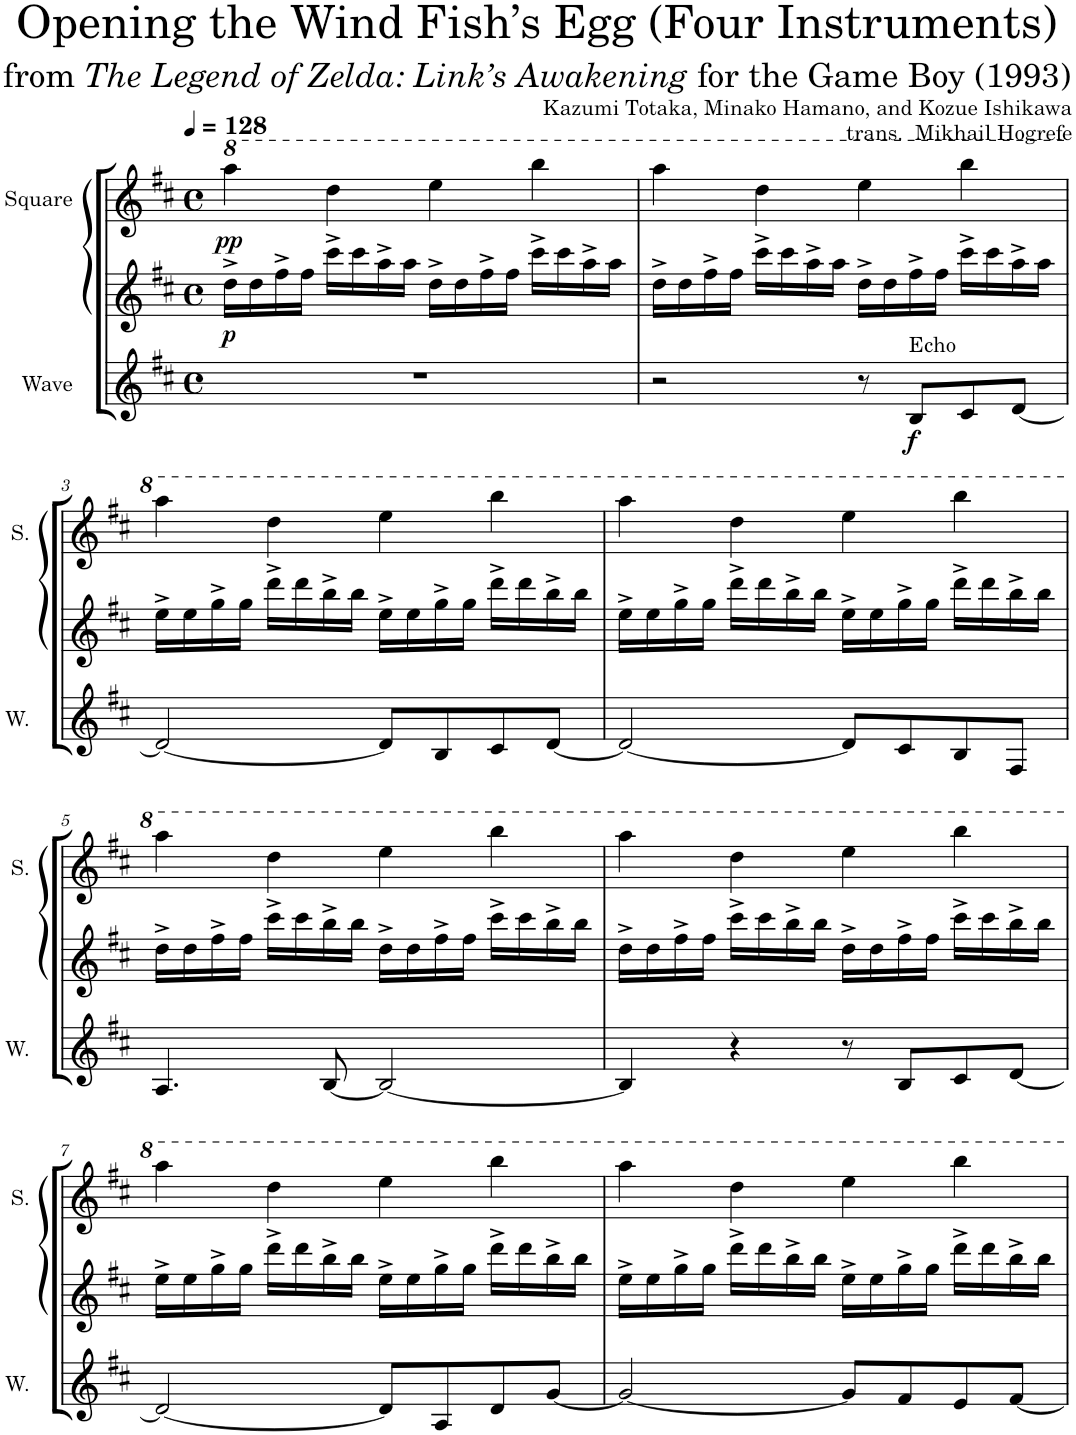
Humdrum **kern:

**kern	**dynam	**kern	**dynam	**kern	**dynam	**kern	**dynam
*part4	*part4	*part3	*part3	*part2	*part2	*part1	*part1
*staff4	*staff4	*staff3	*staff3	*staff2	*staff2	*staff1	*staff1
*I"Square Synthesizer	*	*I"Wave	*	*I"Square Synthesizer	*	*I"Square	*
*	*	*I'W.	*	*	*	*I'S.	*
*stria5	*	*	*	*	*	*	*
*clefG2	*	*clefG2	*	*clefG2	*	*clefG2	*
*k[f#c#]	*	*k[f#c#]	*	*k[f#c#]	*	*k[f#c#]	*
*M4/4	*	*M4/4	*	*M4/4	*	*M4/4	*
*met(c)	*	*met(c)	*	*met(c)	*	*met(c)	*
*MM128	*	*MM128	*	*MM128	*	*MM128	*
=1	=1	=1	=1	=1	=1	=1	=1
!	!	!	!	!	!LO:DY:b	!	!LO:DY:b
1r	.	1r	.	16dd^\LL	p	4aaa\	pp
.	.	.	.	16dd\	.	.	.
.	.	.	.	16ff#^\	.	.	.
.	.	.	.	16ff#\JJ	.	.	.
.	.	.	.	16ccc#^\LL	.	4ddd\	.
.	.	.	.	16ccc#\	.	.	.
.	.	.	.	16aa^\	.	.	.
.	.	.	.	16aa\JJ	.	.	.
.	.	.	.	16dd^\LL	.	4eee\	.
.	.	.	.	16dd\	.	.	.
.	.	.	.	16ff#^\	.	.	.
.	.	.	.	16ff#\JJ	.	.	.
.	.	.	.	16ccc#^\LL	.	4bbb\	.
.	.	.	.	16ccc#\	.	.	.
.	.	.	.	16aa^\	.	.	.
.	.	.	.	16aa\JJ	.	.	.
=2	=2	=2	=2	=2	=2	=2	=2
2r	.	2r	.	16dd^\LL	.	4aaa\	.
.	.	.	.	16dd\	.	.	.
.	.	.	.	16ff#^\	.	.	.
.	.	.	.	16ff#\JJ	.	.	.
.	.	.	.	16ccc#^\LL	.	4ddd\	.
.	.	.	.	16ccc#\	.	.	.
.	.	.	.	16aa^\	.	.	.
.	.	.	.	16aa\JJ	.	.	.
4r	.	8r	.	16dd^\LL	.	4eee\	.
.	.	.	.	16dd\	.	.	.
!	!	!LO:TX:a:t=Echo	!	!	!	!	!
!	!	!	!LO:DY:b	!	!	!	!
.	.	8B/L	f	16ff#^\	.	.	.
.	.	.	.	16ff#\JJ	.	.	.
!	!LO:DY:b	!	!	!	!	!	!
8B/L	p	8c#/	.	16ccc#^\LL	.	4bbb\	.
.	.	.	.	16ccc#\	.	.	.
8c#/J	.	[8d/J	.	16aa^\	.	.	.
.	.	.	.	16aa\JJ	.	.	.
!!LO:LB:g=z
=3	=3	=3	=3	=3	=3	=3	=3
[8d	.	2d/_	.	16ee^\LL	.	4aaa\	.
.	.	.	.	16ee\	.	.	.
2d_	.	.	.	16gg^\	.	.	.
.	.	.	.	16gg\JJ	.	.	.
.	.	.	.	16ddd^\LL	.	4ddd\	.
.	.	.	.	16ddd\	.	.	.
.	.	.	.	16bb^\	.	.	.
.	.	.	.	16bb\JJ	.	.	.
.	.	8d/L]	.	16ee^\LL	.	4eee\	.
.	.	.	.	16ee\	.	.	.
8d]	.	8B/	.	16gg^\	.	.	.
.	.	.	.	16gg\JJ	.	.	.
8B/L	.	8c#/	.	16ddd^\LL	.	4bbb\	.
.	.	.	.	16ddd\	.	.	.
8c#/J	.	[8d/J	.	16bb^\	.	.	.
.	.	.	.	16bb\JJ	.	.	.
=4	=4	=4	=4	=4	=4	=4	=4
[8d	.	2d/_	.	16ee^\LL	.	4aaa\	.
.	.	.	.	16ee\	.	.	.
2d_	.	.	.	16gg^\	.	.	.
.	.	.	.	16gg\JJ	.	.	.
.	.	.	.	16ddd^\LL	.	4ddd\	.
.	.	.	.	16ddd\	.	.	.
.	.	.	.	16bb^\	.	.	.
.	.	.	.	16bb\JJ	.	.	.
.	.	8d/L]	.	16ee^\LL	.	4eee\	.
.	.	.	.	16ee\	.	.	.
8d]	.	8c#/	.	16gg^\	.	.	.
.	.	.	.	16gg\JJ	.	.	.
8c#/L	.	8B/	.	16ddd^\LL	.	4bbb\	.
.	.	.	.	16ddd\	.	.	.
8B/J	.	8F#/J	.	16bb^\	.	.	.
.	.	.	.	16bb\JJ	.	.	.
!!LO:LB:g=z
=5	=5	=5	=5	=5	=5	=5	=5
8F#	.	4.A/	.	16dd^\LL	.	4aaa\	.
.	.	.	.	16dd\	.	.	.
4.A	.	.	.	16ff#^\	.	.	.
.	.	.	.	16ff#\JJ	.	.	.
.	.	.	.	16ccc#^\LL	.	4ddd\	.
.	.	.	.	16ccc#\	.	.	.
.	.	[8B/	.	16bb^\	.	.	.
.	.	.	.	16bb\JJ	.	.	.
[8B	.	2B/_	.	16dd^\LL	.	4eee\	.
.	.	.	.	16dd\	.	.	.
4.B]	.	.	.	16ff#^\	.	.	.
.	.	.	.	16ff#\JJ	.	.	.
.	.	.	.	16ccc#^\LL	.	4bbb\	.
.	.	.	.	16ccc#\	.	.	.
.	.	.	.	16bb^\	.	.	.
.	.	.	.	16bb\JJ	.	.	.
=6	=6	=6	=6	=6	=6	=6	=6
[8B	.	4B/]	.	16dd^\LL	.	4aaa\	.
.	.	.	.	16dd\	.	.	.
4B]	.	.	.	16ff#^\	.	.	.
.	.	.	.	16ff#\JJ	.	.	.
.	.	4r	.	16ccc#^\LL	.	4ddd\	.
.	.	.	.	16ccc#\	.	.	.
4r	.	.	.	16bb^\	.	.	.
.	.	.	.	16bb\JJ	.	.	.
.	.	8r	.	16dd^\LL	.	4eee\	.
.	.	.	.	16dd\	.	.	.
8r	.	8B/L	.	16ff#^\	.	.	.
.	.	.	.	16ff#\JJ	.	.	.
8B/L	.	8c#/	.	16ccc#^\LL	.	4bbb\	.
.	.	.	.	16ccc#\	.	.	.
8c#/J	.	[8d/J	.	16bb^\	.	.	.
.	.	.	.	16bb\JJ	.	.	.
!!LO:LB:g=z
=7	=7	=7	=7	=7	=7	=7	=7
[8d	.	2d/_	.	16ee^\LL	.	4aaa\	.
.	.	.	.	16ee\	.	.	.
2d_	.	.	.	16gg^\	.	.	.
.	.	.	.	16gg\JJ	.	.	.
.	.	.	.	16ddd^\LL	.	4ddd\	.
.	.	.	.	16ddd\	.	.	.
.	.	.	.	16bb^\	.	.	.
.	.	.	.	16bb\JJ	.	.	.
.	.	8d/L]	.	16ee^\LL	.	4eee\	.
.	.	.	.	16ee\	.	.	.
8d]	.	8A/	.	16gg^\	.	.	.
.	.	.	.	16gg\JJ	.	.	.
8A/L	.	8d/	.	16ddd^\LL	.	4bbb\	.
.	.	.	.	16ddd\	.	.	.
8d/J	.	[8g/J	.	16bb^\	.	.	.
.	.	.	.	16bb\JJ	.	.	.
=8	=8	=8	=8	=8	=8	=8	=8
[8g	.	2g/_	.	16ee^\LL	.	4aaa\	.
.	.	.	.	16ee\	.	.	.
2g_	.	.	.	16gg^\	.	.	.
.	.	.	.	16gg\JJ	.	.	.
.	.	.	.	16ddd^\LL	.	4ddd\	.
.	.	.	.	16ddd\	.	.	.
.	.	.	.	16bb^\	.	.	.
.	.	.	.	16bb\JJ	.	.	.
.	.	8g/L]	.	16ee^\LL	.	4eee\	.
.	.	.	.	16ee\	.	.	.
8g]	.	8f#/	.	16gg^\	.	.	.
.	.	.	.	16gg\JJ	.	.	.
8f#/L	.	8e/	.	16ddd^\LL	.	4bbb\	.
.	.	.	.	16ddd\	.	.	.
8e/J	.	[8f#/J	.	16bb^\	.	.	.
.	.	.	.	16bb\JJ	.	.	.
=	=	=	=	=	=	=	=
*-	*-	*-	*-	*-	*-	*-	*-
